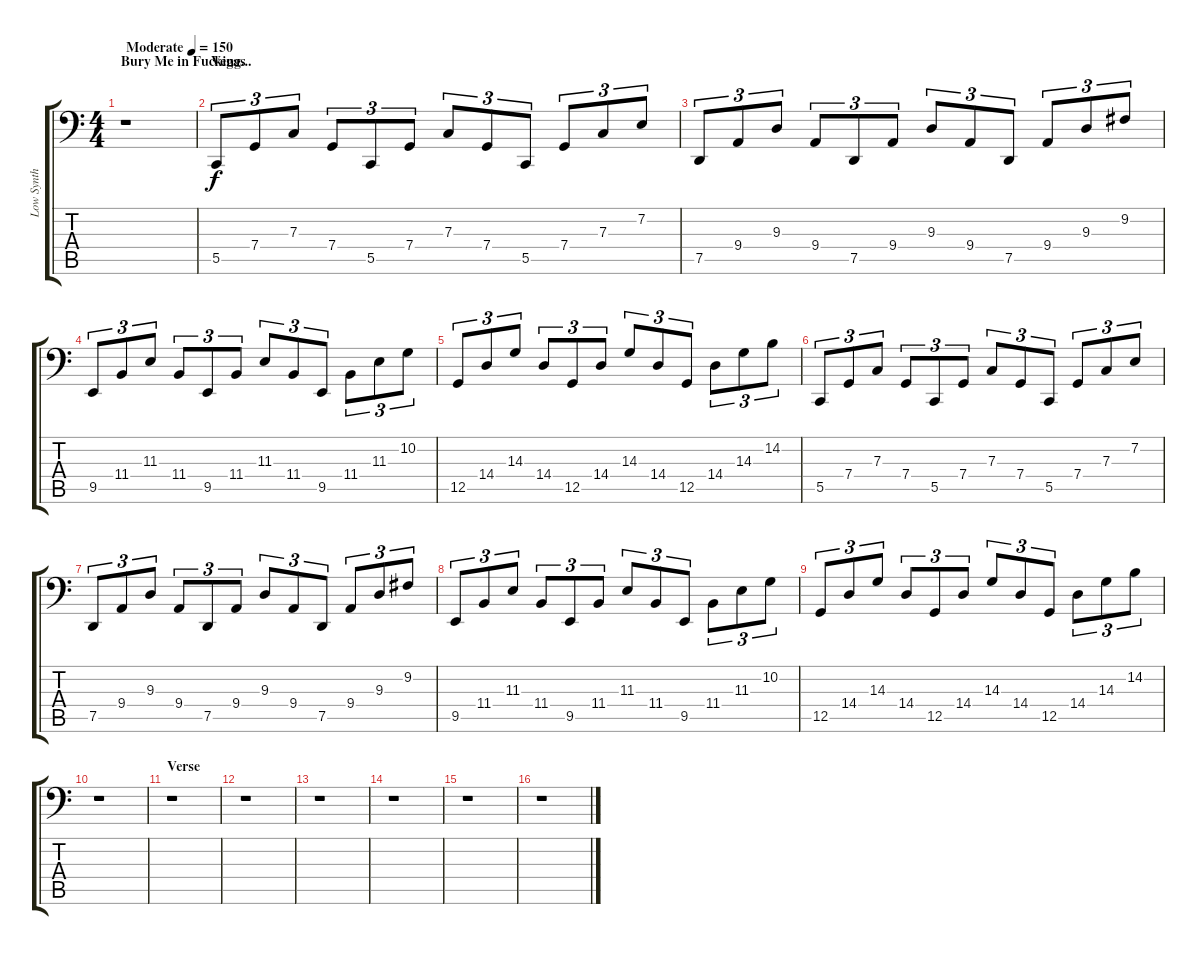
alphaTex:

\track ("Low Synth" "Low Synth") {instrument lead2sawtooth}
\staff {score tabs}
\tuning (D3 A2 F2 C2 G1 C1) {hide}
\ts (4 4)
\section ("" "Bury Me in Fucking...")
\tempo (150 "Moderate")
\clef f4
\ks c
r.1{dy f instrument lead2sawtooth} |
\section ("" "Vegas")
5.5.8{tu (3 2)} 7.4.8{tu (3 2)} 7.3.8{tu (3 2)} 7.4.8{tu (3 2)} 5.5.8{tu (3 2)} 7.4.8{tu (3 2)} 7.3.8{tu (3 2)} 7.4.8{tu (3 2)} 5.5.8{tu (3 2)} 7.4.8{tu (3 2)} 7.3.8{tu (3 2)} 7.2.8{tu (3 2)} |
7.5.8{tu (3 2)} 9.4.8{tu (3 2)} 9.3.8{tu (3 2)} 9.4.8{tu (3 2)} 7.5.8{tu (3 2)} 9.4.8{tu (3 2)} 9.3.8{tu (3 2)} 9.4.8{tu (3 2)} 7.5.8{tu (3 2)} 9.4.8{tu (3 2)} 9.3.8{tu (3 2)} 9.2.8{tu (3 2)} |
9.5.8{tu (3 2)} 11.4.8{tu (3 2)} 11.3.8{tu (3 2)} 11.4.8{tu (3 2)} 9.5.8{tu (3 2)} 11.4.8{tu (3 2)} 11.3.8{tu (3 2)} 11.4.8{tu (3 2)} 9.5.8{tu (3 2)} 11.4.8{tu (3 2)} 11.3.8{tu (3 2)} 10.2.8{tu (3 2)} |
12.5.8{tu (3 2)} 14.4.8{tu (3 2)} 14.3.8{tu (3 2)} 14.4.8{tu (3 2)} 12.5.8{tu (3 2)} 14.4.8{tu (3 2)} 14.3.8{tu (3 2)} 14.4.8{tu (3 2)} 12.5.8{tu (3 2)} 14.4.8{tu (3 2)} 14.3.8{tu (3 2)} 14.2.8{tu (3 2)} |
5.5.8{tu (3 2)} 7.4.8{tu (3 2)} 7.3.8{tu (3 2)} 7.4.8{tu (3 2)} 5.5.8{tu (3 2)} 7.4.8{tu (3 2)} 7.3.8{tu (3 2)} 7.4.8{tu (3 2)} 5.5.8{tu (3 2)} 7.4.8{tu (3 2)} 7.3.8{tu (3 2)} 7.2.8{tu (3 2)} |
7.5.8{tu (3 2)} 9.4.8{tu (3 2)} 9.3.8{tu (3 2)} 9.4.8{tu (3 2)} 7.5.8{tu (3 2)} 9.4.8{tu (3 2)} 9.3.8{tu (3 2)} 9.4.8{tu (3 2)} 7.5.8{tu (3 2)} 9.4.8{tu (3 2)} 9.3.8{tu (3 2)} 9.2.8{tu (3 2)} |
9.5.8{tu (3 2)} 11.4.8{tu (3 2)} 11.3.8{tu (3 2)} 11.4.8{tu (3 2)} 9.5.8{tu (3 2)} 11.4.8{tu (3 2)} 11.3.8{tu (3 2)} 11.4.8{tu (3 2)} 9.5.8{tu (3 2)} 11.4.8{tu (3 2)} 11.3.8{tu (3 2)} 10.2.8{tu (3 2)} |
12.5.8{tu (3 2)} 14.4.8{tu (3 2)} 14.3.8{tu (3 2)} 14.4.8{tu (3 2)} 12.5.8{tu (3 2)} 14.4.8{tu (3 2)} 14.3.8{tu (3 2)} 14.4.8{tu (3 2)} 12.5.8{tu (3 2)} 14.4.8{tu (3 2)} 14.3.8{tu (3 2)} 14.2.8{tu (3 2)} |
r.1 |
\section ("" "Verse")
r.1 |
r.1 |
r.1 |
r.1 |
r.1 |
r.1
